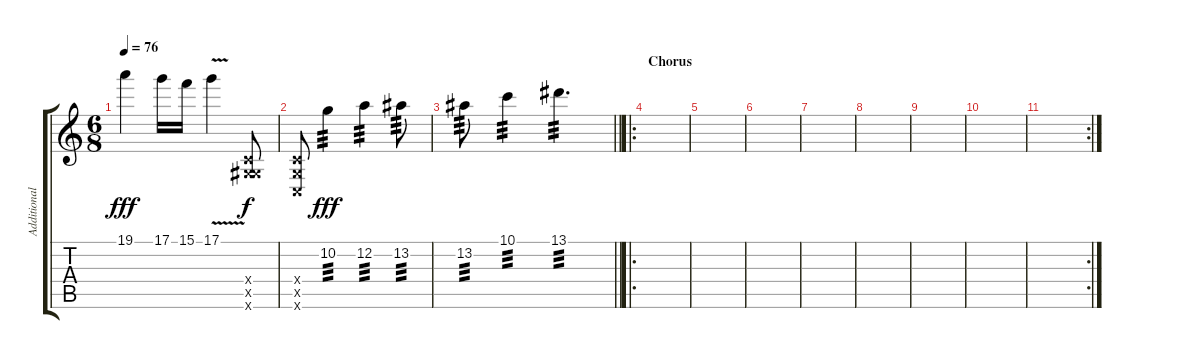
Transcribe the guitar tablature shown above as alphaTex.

\track ("Additional/Solo Guitar" "Additional") {instrument overdrivenguitar}
\staff {score tabs}
\tuning (D4 A3 F3 C3 G2 C2) {hide}
\ts (6 8)
\tempo 76
\clef g2
\ks c
19.1.4{dy fff} 17.1.16 15.1.16 17.1{v}.4 (0.4{x} 0.5{x} 8.6{x}).8{dy f} |
(0.4{x} 0.5{x} 0.6{x}).8 10.2.4{tp 3 dy fff} 12.2.4{tp 3} 13.2.8{tp 3} |
\barLineRight lightlight
13.2.8{tp 3} 10.1.4{tp 3} 13.1.4{d tp 3} |
\ro
\section ("" "Chorus")
|
|
|
|
|
|
|
\rc 2
